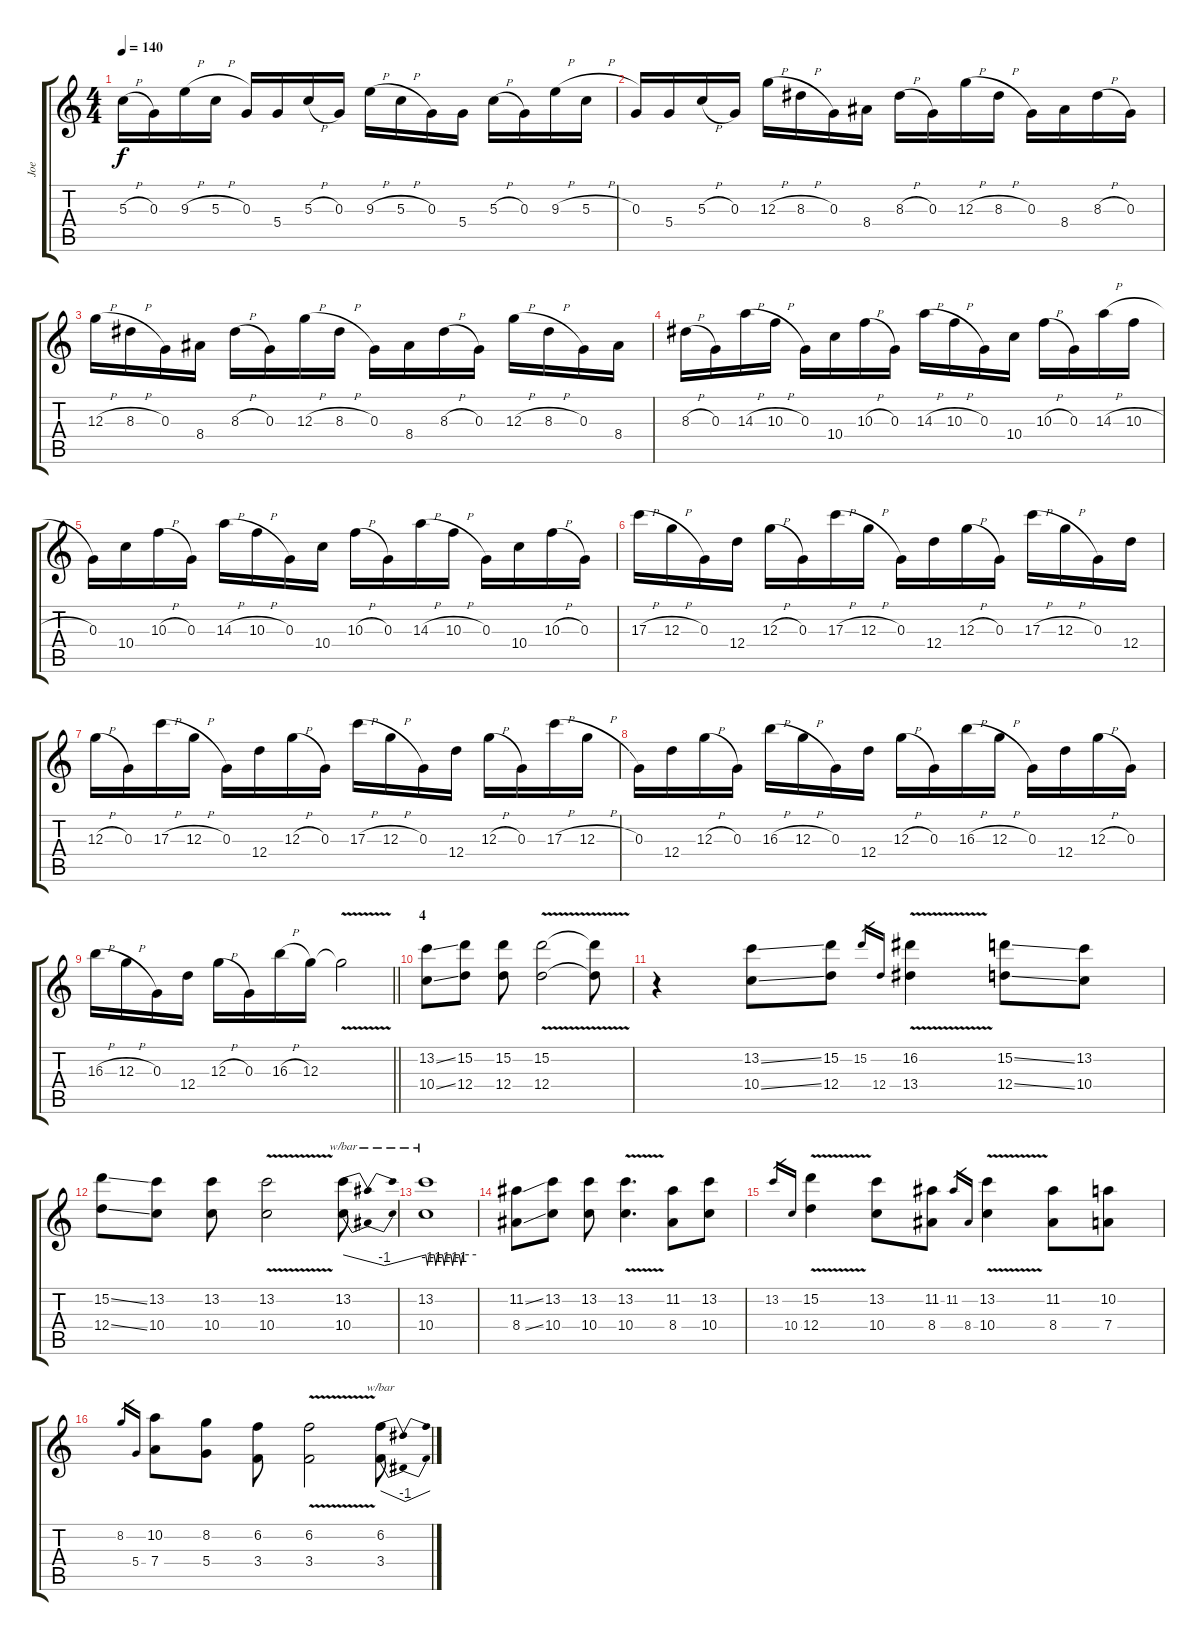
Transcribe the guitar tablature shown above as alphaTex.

\track ("Joe" "Joe") {instrument distortionguitar}
\staff {score tabs}
\tuning (E4 B3 G3 D3 A2 E2) {hide}
\ts (4 4)
\tempo 140
\clef g2
\ks c
5.3{h}.16{dy f} 0.3.16 9.3{h}.16 5.3{h}.16 0.3.16 5.4.16 5.3{h}.16 0.3.16 9.3{h}.16 5.3{h}.16 0.3.16 5.4.16 5.3{h}.16 0.3.16 9.3{h}.16 5.3{h}.16 |
0.3.16 5.4.16 5.3{h}.16 0.3.16 12.3{h}.16 8.3{h}.16 0.3.16 8.4.16 8.3{h}.16 0.3.16 12.3{h}.16 8.3{h}.16 0.3.16 8.4.16 8.3{h}.16 0.3.16 |
12.3{h}.16 8.3{h}.16 0.3.16 8.4.16 8.3{h}.16 0.3.16 12.3{h}.16 8.3{h}.16 0.3.16 8.4.16 8.3{h}.16 0.3.16 12.3{h}.16 8.3{h}.16 0.3.16 8.4.16 |
8.3{h}.16 0.3.16 14.3{h}.16 10.3{h}.16 0.3.16 10.4.16 10.3{h}.16 0.3.16 14.3{h}.16 10.3{h}.16 0.3.16 10.4.16 10.3{h}.16 0.3.16 14.3{h}.16 10.3{h}.16 |
0.3.16 10.4.16 10.3{h}.16 0.3.16 14.3{h}.16 10.3{h}.16 0.3.16 10.4.16 10.3{h}.16 0.3.16 14.3{h}.16 10.3{h}.16 0.3.16 10.4.16 10.3{h}.16 0.3.16 |
17.3{h}.16 12.3{h}.16 0.3.16 12.4.16 12.3{h}.16 0.3.16 17.3{h}.16 12.3{h}.16 0.3.16 12.4.16 12.3{h}.16 0.3.16 17.3{h}.16 12.3{h}.16 0.3.16 12.4.16 |
12.3{h}.16 0.3.16 17.3{h}.16 12.3{h}.16 0.3.16 12.4.16 12.3{h}.16 0.3.16 17.3{h}.16 12.3{h}.16 0.3.16 12.4.16 12.3{h}.16 0.3.16 17.3{h}.16 12.3{h}.16 |
0.3.16 12.4.16 12.3{h}.16 0.3.16 16.3{h}.16 12.3{h}.16 0.3.16 12.4.16 12.3{h}.16 0.3.16 16.3{h}.16 12.3{h}.16 0.3.16 12.4.16 12.3{h}.16 0.3.16 |
\barLineRight lightlight
16.3{h}.16 12.3{h}.16 0.3.16 12.4.16 12.3{h}.16 0.3.16 16.3{h}.16 12.3.16 12.3{v t}.2 |
\section ("" "4")
(13.2{ss} 10.4{ss}).8 (15.2 12.4).8 (15.2 12.4).8 (15.2{v} 12.4).2 (15.2{t} 12.4{t}).8 |
r.4 (13.2{ss} 10.4{ss}).8 (15.2 12.4).8 15.2.16{gr} 12.4.16{gr} (16.2{v} 13.4).4 (15.2{ss} 12.4{ss}).8 (13.2 10.4).8 |
(15.2{ss} 12.4{ss}).8 (13.2 10.4).8 (13.2 10.4).8 (13.2{v} 10.4).2 (13.2 10.4).8{tbe (dip default 0 0 30 -4 60 0)} |
(13.2 10.4).1{tbe (custom default 0 0 2 -4 4 0 10 0 12 -4 14 0 20 0 22 -4 24 0 30 0 32 -4 34 0 40 0 42 -4 44 0 60 0)} |
(11.2{ss} 8.4{ss}).8 (13.2 10.4).8 (13.2 10.4).8 (13.2 10.4{v}).4{d} (11.2 8.4).8 (13.2 10.4).8 |
13.2.16{gr} 10.4.16{gr} (15.2 12.4{v}).4 (13.2 10.4).8 (11.2 8.4).8 11.2.16{gr} 8.4.16{gr} (13.2 10.4{v}).4 (11.2 8.4).8 (10.2 7.4).8 |
8.2.16{gr} 5.4.16{gr} (10.2 7.4).8 (8.2 5.4).8 (6.2 3.4).8 (6.2 3.4{v}).2 (6.2 3.4).8{tbe (dip default 0 0 30 -4 60 0)}
